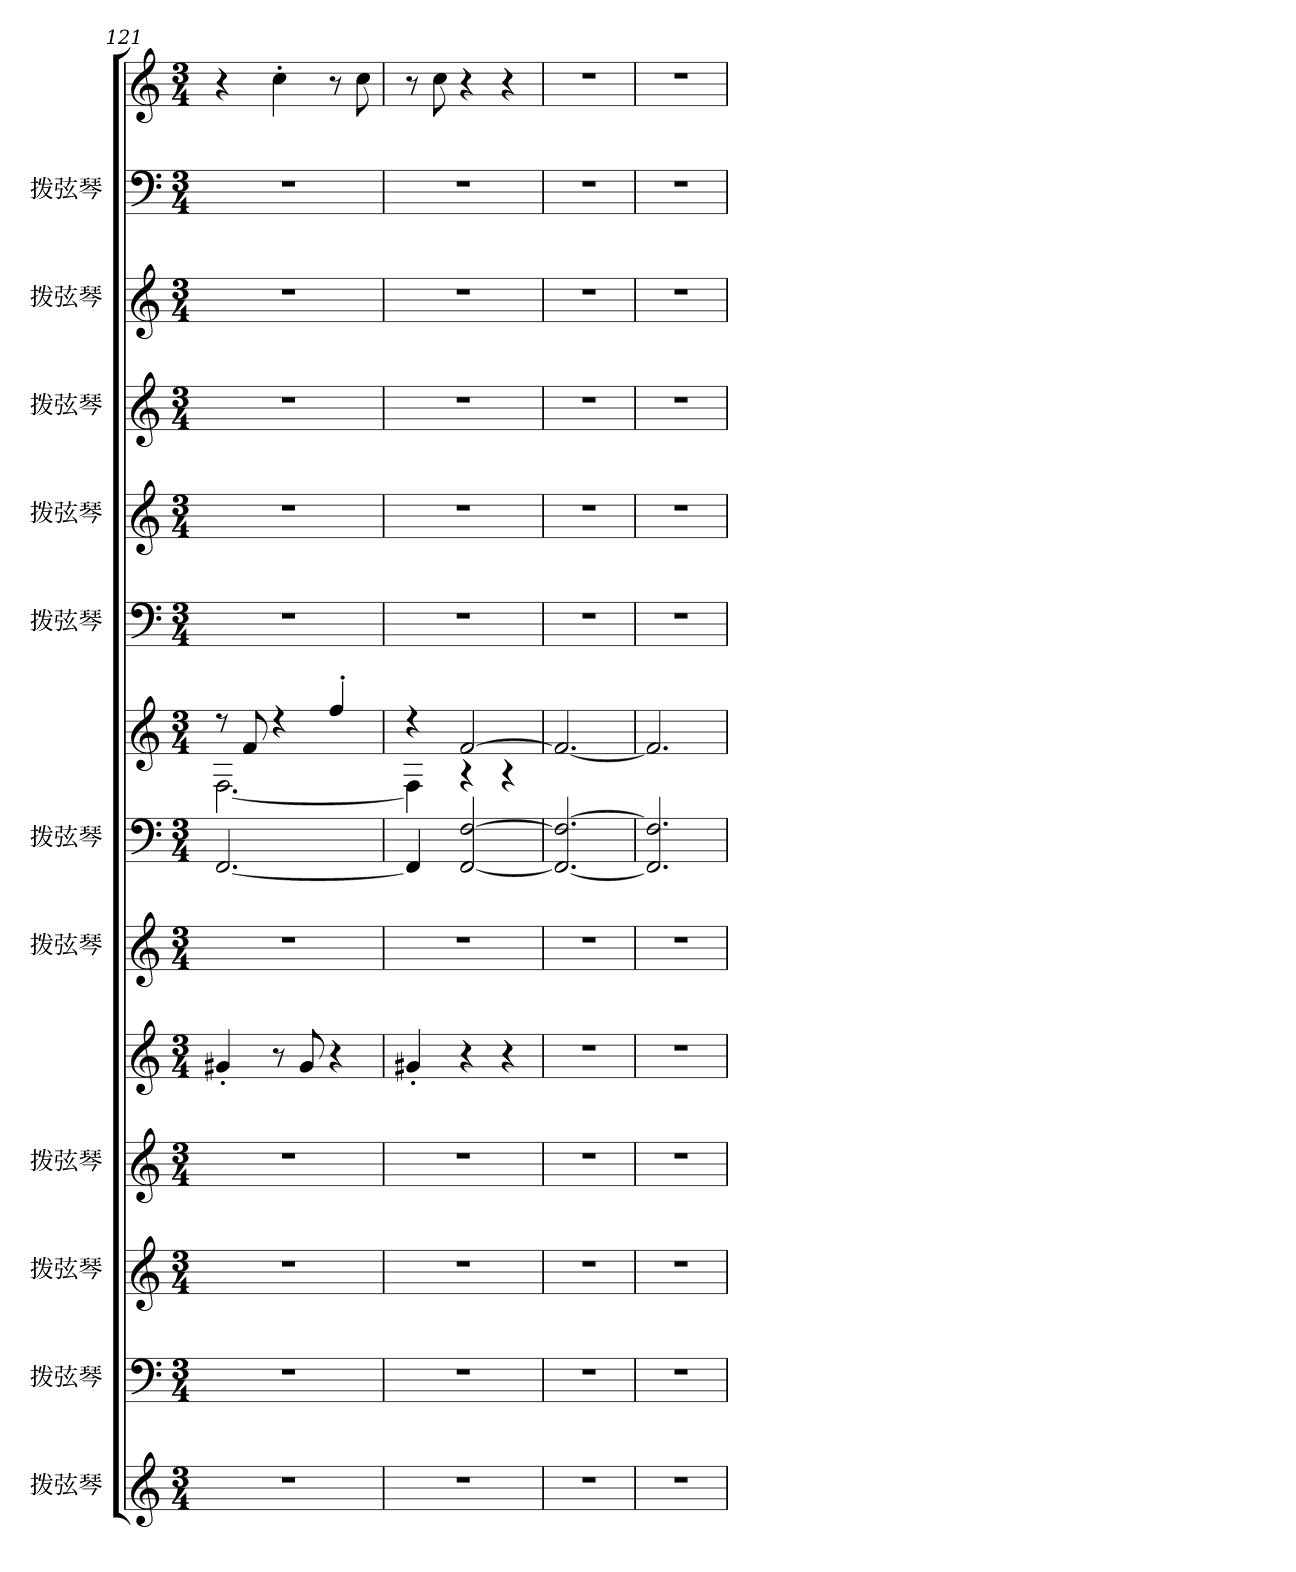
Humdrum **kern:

**kern	**kern	**kern	**kern	**kern	**kern	**kern	**kern	**kern	**kern	**kern	**kern	**kern	**kern
*part11	*part10	*part9	*part8	*part8	*part7	*part6	*part6	*part5	*part4	*part3	*part2	*part1	*part1
*staff14	*staff13	*staff12	*staff11	*staff10	*staff9	*staff8	*staff7	*staff6	*staff5	*staff4	*staff3	*staff2	*staff1
*I"拨弦琴	*I"拨弦琴	*I"拨弦琴	*I"拨弦琴	*	*I"拨弦琴	*I"拨弦琴	*	*I"拨弦琴	*I"拨弦琴	*I"拨弦琴	*I"拨弦琴	*I"拨弦琴	*
!!LO:PB:g=z
*clefG2	*clefF4	*clefG2	*clefG2	*clefG2	*clefG2	*clefF4	*clefG2	*clefF4	*clefG2	*clefG2	*clefG2	*clefF4	*clefG2
*k[]	*k[]	*k[]	*k[]	*k[]	*k[]	*k[]	*k[]	*k[]	*k[]	*k[]	*k[]	*k[]	*k[]
*M3/4	*M3/4	*M3/4	*M3/4	*M3/4	*M3/4	*M3/4	*M3/4	*M3/4	*M3/4	*M3/4	*M3/4	*M3/4	*M3/4
=121	=121	=121	=121	=121	=121	=121	=121	=121	=121	=121	=121	=121	=121
*	*	*	*	*	*	*	*^	*	*	*	*	*	*
2.r	2.r	2.r	2.r	4g#X'/	2.r	[2.FF/	8r	[2.F\	2.r	2.r	2.r	2.r	2.r	4r
.	.	.	.	.	.	.	8f/	.	.	.	.	.	.	.
.	.	.	.	8r	.	.	4r	.	.	.	.	.	.	4cc'\
.	.	.	.	8g#/	.	.	.	.	.	.	.	.	.	.
.	.	.	.	4r	.	.	4ff'/	.	.	.	.	.	.	8r
.	.	.	.	.	.	.	.	.	.	.	.	.	.	8cc\
=122	=122	=122	=122	=122	=122	=122	=122	=122	=122	=122	=122	=122	=122	=122
2.r	2.r	2.r	2.r	4g#X'/	2.r	4FF/]	4r	4F\]	2.r	2.r	2.r	2.r	2.r	8r
.	.	.	.	.	.	.	.	.	.	.	.	.	.	8cc\
.	.	.	.	4r	.	[2FF/ [2F/	[2f/	4r	.	.	.	.	.	4r
.	.	.	.	4r	.	.	.	4r	.	.	.	.	.	4r
*	*	*	*	*	*	*	*v	*v	*	*	*	*	*	*
=123	=123	=123	=123	=123	=123	=123	=123	=123	=123	=123	=123	=123	=123
2.r	2.r	2.r	2.r	2.r	2.r	2.FF/_ 2.F/_	2.f/_	2.r	2.r	2.r	2.r	2.r	2.r
=124	=124	=124	=124	=124	=124	=124	=124	=124	=124	=124	=124	=124	=124
2.r	2.r	2.r	2.r	2.r	2.r	2.FF/] 2.F/]	2.f/]	2.r	2.r	2.r	2.r	2.r	2.r
=	=	=	=	=	=	=	=	=	=	=	=	=	=
*-	*-	*-	*-	*-	*-	*-	*-	*-	*-	*-	*-	*-	*-
